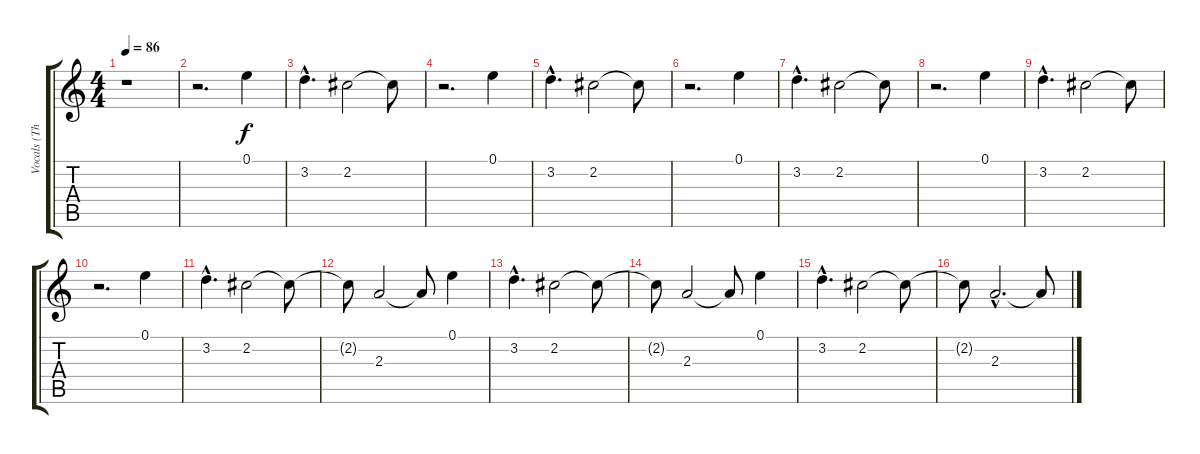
\track ("Vocals (Thom)" "Vocals (Th") {instrument electricguitarjazz}
\staff {score tabs}
\tuning (E4 B3 G3 D3 A2 E2) {hide}
\ts (4 4)
\tempo 86
\clef g2
\ks c
r.1{dy f} |
r.2{d} 0.1.4 |
3.2{hac}.4{d} 2.2.2 2.2{t}.8 |
r.2{d} 0.1.4 |
3.2{hac}.4{d} 2.2.2 2.2{t}.8 |
r.2{d} 0.1.4 |
3.2{hac}.4{d} 2.2.2 2.2{t}.8 |
r.2{d} 0.1.4 |
3.2{hac}.4{d} 2.2.2 2.2{t}.8 |
r.2{d} 0.1.4 |
3.2{hac}.4{d} 2.2.2 2.2{t}.8 |
2.2{t}.8 2.3.2 2.3{t}.8 0.1.4 |
3.2{hac}.4{d} 2.2.2 2.2{t}.8 |
2.2{t}.8 2.3.2 2.3{t}.8 0.1.4 |
3.2{hac}.4{d} 2.2.2 2.2{t}.8 |
2.2{t}.8 2.3{hac}.2{d} 2.3{t}.8
